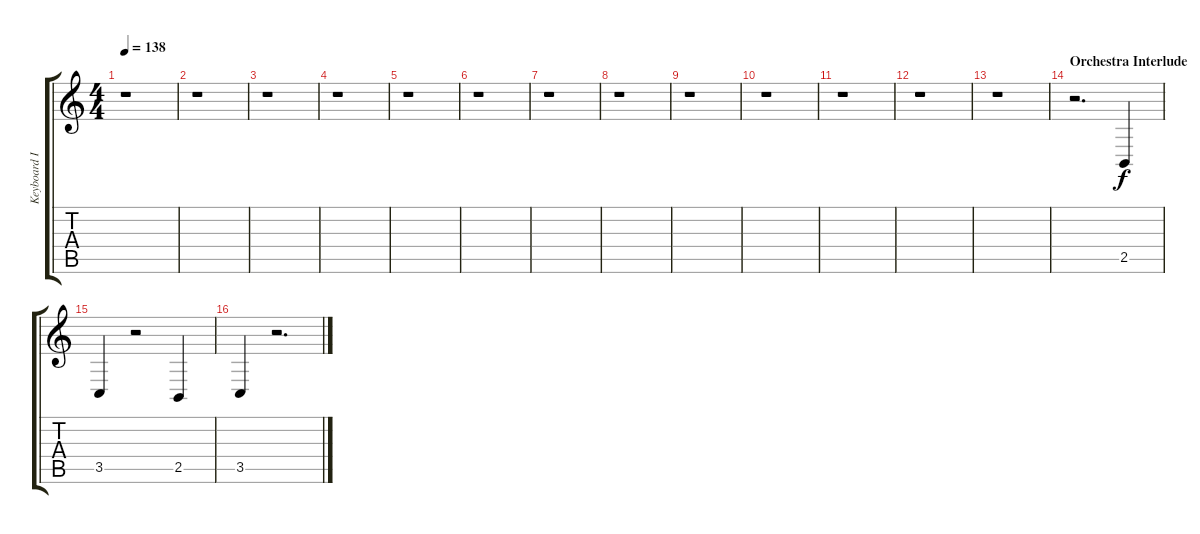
\track ("Keyboard III" "Keyboard I") {instrument brasssection}
\staff {score tabs}
\tuning (E4 B3 G3 D3 A2 E2) {hide}
\ts (4 4)
\tempo 138
\clef g2
\ks c
r.1{dy mf} |
r.1 |
r.1 |
r.1 |
r.1 |
r.1 |
r.1 |
r.1 |
r.1 |
r.1 |
r.1 |
r.1 |
r.1 |
\section ("" "Orchestra Interlude")
r.2{d volume 16 balance 16 instrument timpani} 2.5.4{dy f} |
3.5.4{volume 16 balance 16 instrument timpani} r.2 2.5.4 |
3.5.4{volume 16 balance 16 instrument timpani} r.2{d}
